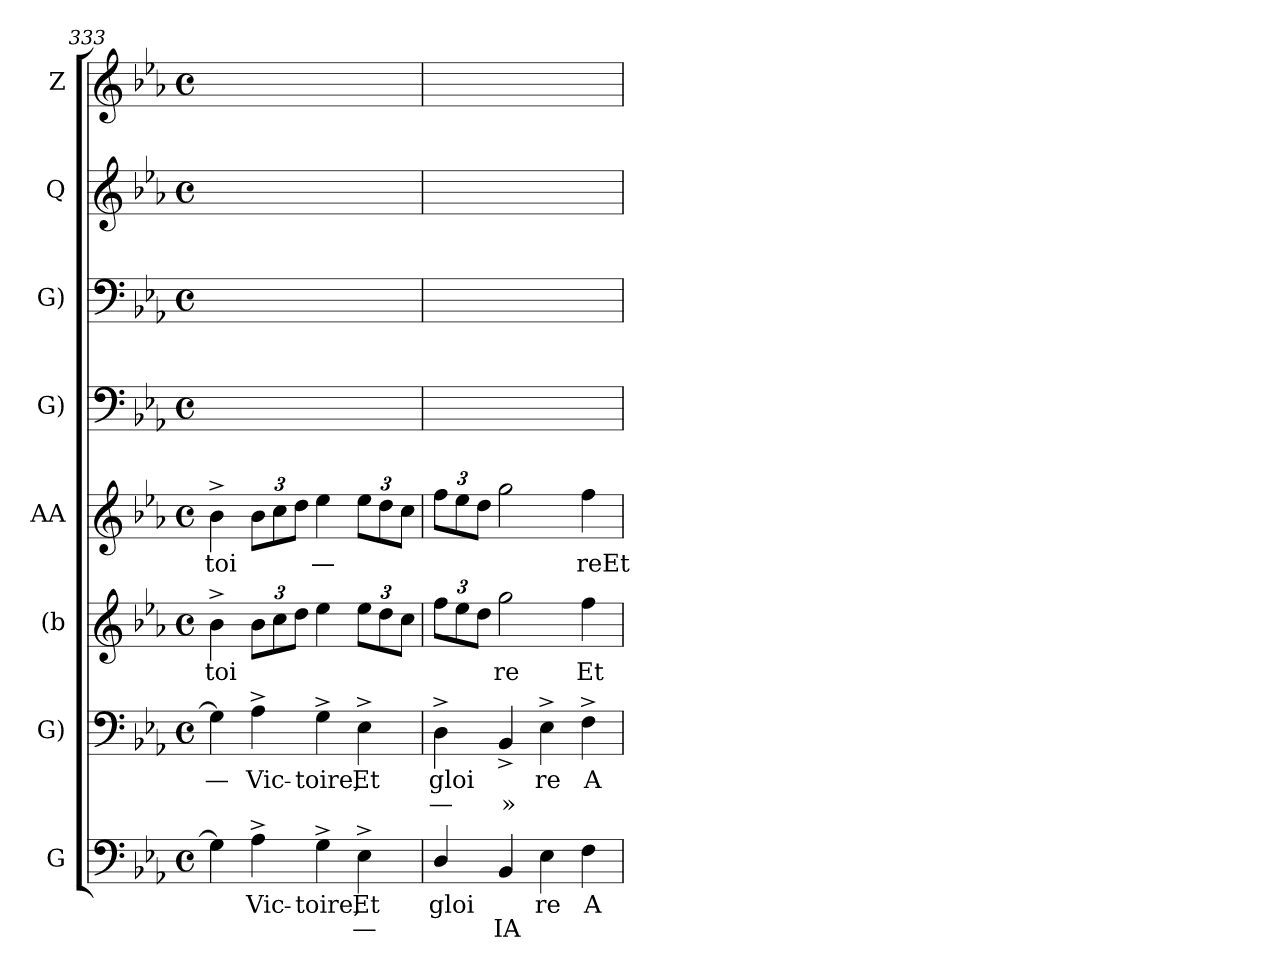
**kern	**text	**text	**kern	**text	**text	**kern	**text	**kern	**text	**kern	**kern	**kern	**kern
*part8	*part8	*part8	*part7	*part7	*part7	*part6	*part6	*part5	*part5	*part4	*part3	*part2	*part1
*staff8	*staff8	*staff8	*staff7	*staff7	*staff7	*staff6	*staff6	*staff5	*staff5	*staff4	*staff3	*staff2	*staff1
*I"G	*	*	*I"G)	*	*	*I"(b	*	*I"AA	*	*I"G)	*I"G)	*I"Q	*I"Z
*clefF4	*	*	*clefF4	*	*	*clefG2	*	*clefG2	*	*clefF4	*clefF4	*clefG2	*clefG2
*k[b-e-a-]	*	*	*k[b-e-a-]	*	*	*k[b-e-a-]	*	*k[b-e-a-]	*	*k[b-e-a-]	*k[b-e-a-]	*k[b-e-a-]	*k[b-e-a-]
*M4/4	*	*	*M4/4	*	*	*M4/4	*	*M4/4	*	*M4/4	*M4/4	*M4/4	*M4/4
*met(c)	*	*	*met(c)	*	*	*met(c)	*	*met(c)	*	*met(c)	*met(c)	*met(c)	*met(c)
=333	=333	=333	=333	=333	=333	=333	=333	=333	=333	=333	=333	=333	=333
4Gi\]	.	.	4Gi\]	—	.	4b-^>i\	toi	4b-^>i\	toi	1ryy	1ryy	1ryy	1ryy
4A-^>i\	Vic-	.	4A-^>i\	Vic-	.	12b-i\L	--	12b-i\L	--	.	.	.	.
.	.	.	.	.	.	12cci\	.	12cci\	.	.	.	.	.
.	.	.	.	.	.	12ddi\J	.	12ddi\J	.	.	.	.	.
4G^>i\	toire,	.	4G^>i\	toire,	.	4ee-i\	.	4ee-i\	—	.	.	.	.
4E-^>i\	Et	—	4E-^>i\	Et	.	12ee-i\L	.	12ee-i\L	.	.	.	.	.
.	.	.	.	.	.	12ddi\	.	12ddi\	.	.	.	.	.
.	.	.	.	.	.	12cci\J	.	12cci\J	.	.	.	.	.
=334	=334	=334	=334	=334	=334	=334	=334	=334	=334	=334	=334	=334	=334
4Di/	gloi-	.	4D^>i\	gloi-	—	12ffi\L	.	12ffi\L	.	1ryy	1ryy	1ryy	1ryy
.	.	.	.	.	.	12ee-i\	.	12ee-i\	.	.	.	.	.
.	.	.	.	.	.	12ddi\J	.	12ddi\J	.	.	.	.	.
4BB-i/	--	IA	4BB-^>i/	--	»	2ggi\	re	2ggi\	.	.	.	.	.
4E-i\	re	.	4E-^>i\	re	.	.	.	.	.	.	.	.	.
4Fi\	A	.	4F^<i\	A	.	4ffi\	Et	4ffi\	reEt	.	.	.	.
=	=	=	=	=	=	=	=	=	=	=	=	=	=
*-	*-	*-	*-	*-	*-	*-	*-	*-	*-	*-	*-	*-	*-
